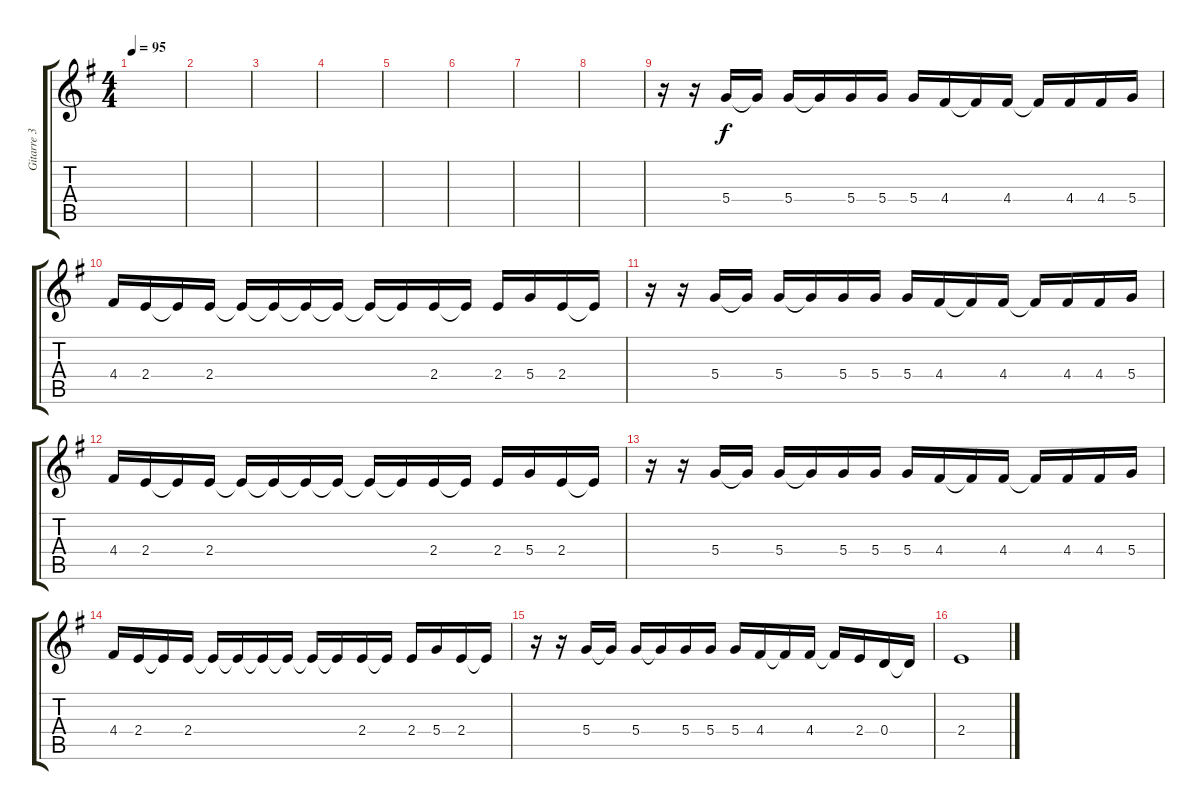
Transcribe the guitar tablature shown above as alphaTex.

\track ("Gitarre 3 Lead (clean) " "Gitarre 3 ") {instrument electricguitarclean}
\staff {score tabs}
\tuning (E4 B3 G3 D3 A2 E2) {hide}
\ts (4 4)
\tempo 95
\clef g2
\ks g
|
|
|
|
|
|
|
|
r.16 r.16 5.4.16 5.4{t}.16 5.4.16 5.4{t}.16 5.4.16 5.4.16 5.4.16 4.4.16 4.4{t}.16 4.4.16 4.4{t}.16 4.4.16 4.4.16 5.4.16 |
4.4.16 2.4.16 2.4{t}.16 2.4.16 2.4{t}.16 2.4{t}.16 2.4{t}.16 2.4{t}.16 2.4{t}.16 2.4{t}.16 2.4.16 2.4{t}.16 2.4.16 5.4.16 2.4.16 2.4{t}.16 |
r.16 r.16 5.4.16 5.4{t}.16 5.4.16 5.4{t}.16 5.4.16 5.4.16 5.4.16 4.4.16 4.4{t}.16 4.4.16 4.4{t}.16 4.4.16 4.4.16 5.4.16 |
4.4.16 2.4.16 2.4{t}.16 2.4.16 2.4{t}.16 2.4{t}.16 2.4{t}.16 2.4{t}.16 2.4{t}.16 2.4{t}.16 2.4.16 2.4{t}.16 2.4.16 5.4.16 2.4.16 2.4{t}.16 |
r.16 r.16 5.4.16 5.4{t}.16 5.4.16 5.4{t}.16 5.4.16 5.4.16 5.4.16 4.4.16 4.4{t}.16 4.4.16 4.4{t}.16 4.4.16 4.4.16 5.4.16 |
4.4.16 2.4.16 2.4{t}.16 2.4.16 2.4{t}.16 2.4{t}.16 2.4{t}.16 2.4{t}.16 2.4{t}.16 2.4{t}.16 2.4.16 2.4{t}.16 2.4.16 5.4.16 2.4.16 2.4{t}.16 |
r.16 r.16 5.4.16 5.4{t}.16 5.4.16 5.4{t}.16 5.4.16 5.4.16 5.4.16 4.4.16 4.4{t}.16 4.4.16 4.4{t}.16 2.4.16 0.4.16 0.4{t}.16 |
2.4.1
